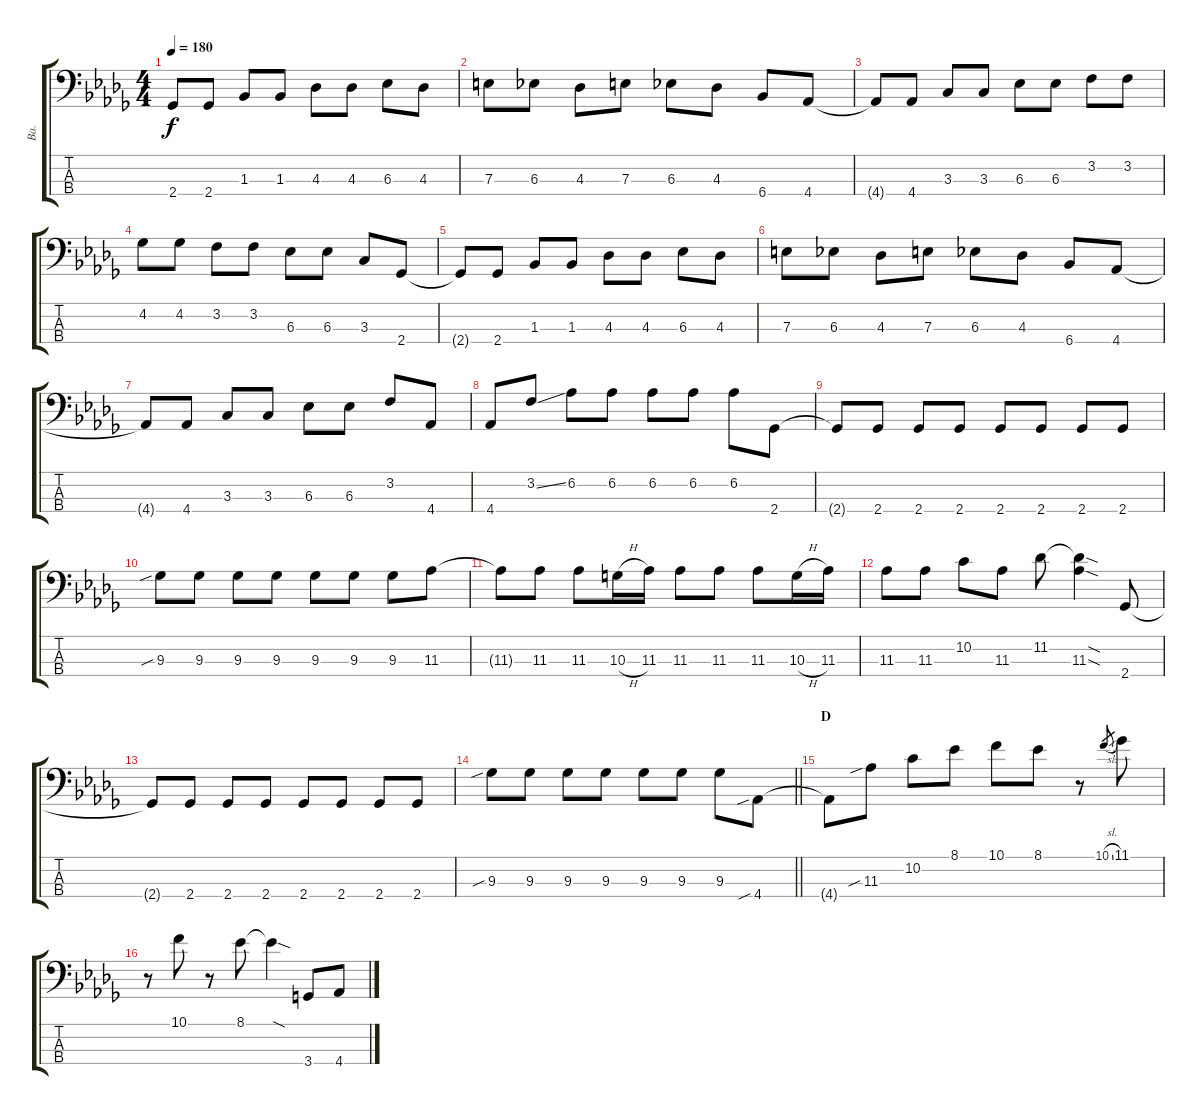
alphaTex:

\track ("Ba." "Ba.") {instrument electricbassfinger}
\staff {score tabs}
\tuning (G2 D2 A1 E1) {hide}
\ts (4 4)
\tempo 180
\clef f4
\ks db
2.4{t}.8{dy f} 2.4.8 1.3.8 1.3.8 4.3.8 4.3.8 6.3.8 4.3.8 |
7.3.8 6.3.8 4.3.8 7.3.8 6.3.8 4.3.8 6.4.8 4.4.8 |
4.4{t}.8 4.4.8 3.3.8 3.3.8 6.3.8 6.3.8 3.2.8 3.2.8 |
4.2.8 4.2.8 3.2.8 3.2.8 6.3.8 6.3.8 3.3.8 2.4.8 |
2.4{t}.8 2.4.8 1.3.8 1.3.8 4.3.8 4.3.8 6.3.8 4.3.8 |
7.3.8 6.3.8 4.3.8 7.3.8 6.3.8 4.3.8 6.4.8 4.4.8 |
4.4{t}.8 4.4.8 3.3.8 3.3.8 6.3.8 6.3.8 3.2.8 4.4.8 |
4.4.8 3.2{ss}.8 6.2.8 6.2.8 6.2.8 6.2.8 6.2.8 2.4.8 |
2.4{t}.8 2.4.8 2.4.8 2.4.8 2.4.8 2.4.8 2.4.8 2.4.8 |
9.3{sib}.8 9.3.8 9.3.8 9.3.8 9.3.8 9.3.8 9.3.8 11.3.8 |
11.3{t}.8 11.3.8 11.3.8 10.3{h}.16 11.3.16 11.3.8 11.3.8 11.3.8 10.3{h}.16 11.3.16 |
11.3.8 11.3.8 10.2.8 11.3.8 11.2.8 (11.2{sod t} 11.3{sod}).4 2.4.8 |
2.4{t}.8 2.4.8 2.4.8 2.4.8 2.4.8 2.4.8 2.4.8 2.4.8 |
\barLineRight lightlight
9.3{sib}.8 9.3.8 9.3.8 9.3.8 9.3.8 9.3.8 9.3.8 4.4{sib}.8 |
\section ("" "D")
4.4{t}.8 11.3{sib}.8 10.2.8 8.1.8 10.1.8 8.1.8 r.8 10.1{sl}.8{gr} 11.1.8 |
r.8 10.1.8 r.8 8.1.8 8.1{sod t}.4 3.4.8 4.4.8
